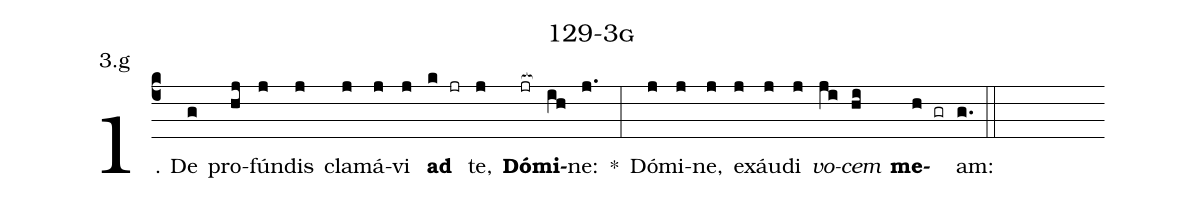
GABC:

name: 129-3g;
annotation: 3.g;
%%
(c4)1. De(g) pro(hj)fún(j)dis(j) cla(j)má(j)vi(j) <b>ad</b>(k jr) te,(j) <b>Dó</b>(jr[ocb:1{])<b>mi</b>(ih[ocb:0}])ne:(j.) *(:) Dó(j)mi(j)ne,(j) ex(j)áu(j)di(j) <i>vo</i>(ji)<i>cem</i>(hi) <b>me</b>(h gr)am:(g.) (::)
